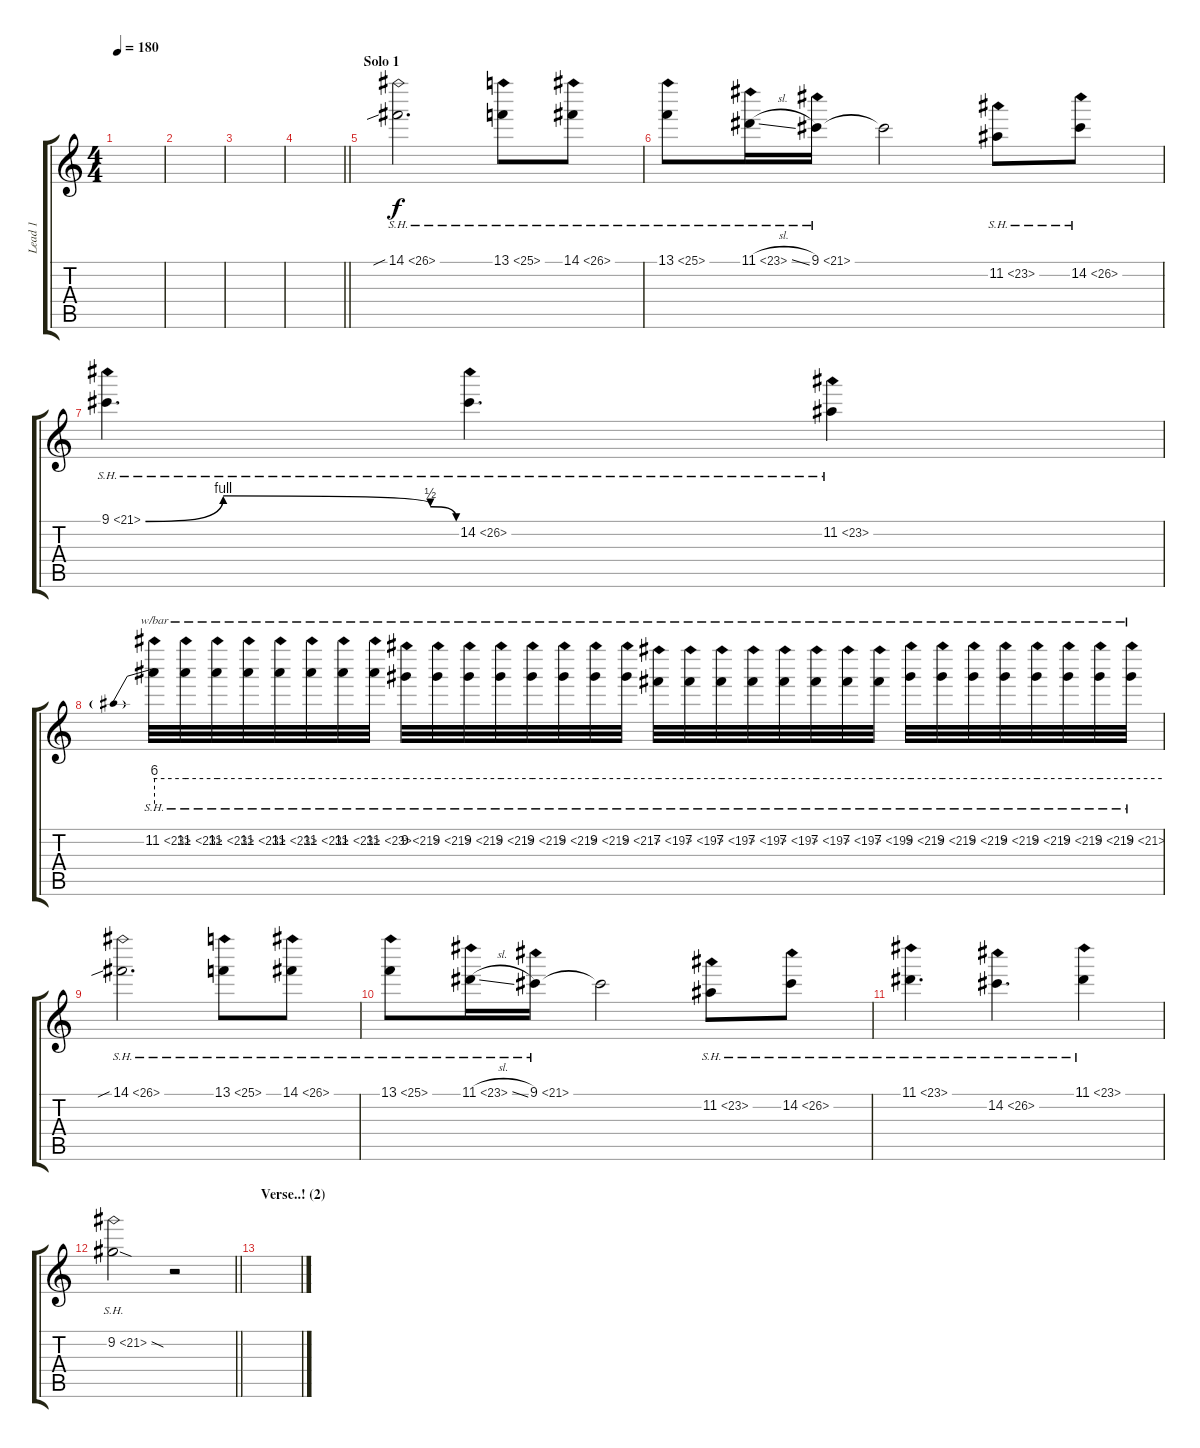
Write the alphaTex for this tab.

\track ("Lead 1" "Lead 1") {instrument overdrivenguitar}
\staff {score tabs}
\tuning (E4 B3 G3 D3 A2 E2) {hide}
\ts (4 4)
\tempo 180
\clef g2
\ks c
|
|
|
\barLineRight lightlight
|
\section ("" "Solo 1")
14.1{sh 12 sib}.2{d} 13.1{sh 12}.8 14.1{sh 12}.8 |
13.1{sh 12}.8 11.1{sh 12 sl}.16 9.1{sh 12}.16 9.1{t}.2 11.2{sh 12}.8 14.2{sh 12}.8 |
9.1{be (custom 0 0 15 4 55 2 60 0) sh 12}.4{d} 14.2{sh 12}.4{d} 11.2{sh 12}.4 |
11.2{sh 12}.32{tbe (predive default 0 24 60 24)} 11.2{sh 12}.32{tbe (hold default 0 24 60 24)} 11.2{sh 12}.32{tbe (hold default 0 24 60 24)} 11.2{sh 12}.32{tbe (hold default 0 24 60 24)} 11.2{sh 12}.32{tbe (hold default 0 24 60 24)} 11.2{sh 12}.32{tbe (hold default 0 24 60 24)} 11.2{sh 12}.32{tbe (hold default 0 24 60 24)} 11.2{sh 12}.32{tbe (hold default 0 24 60 24)} 9.2{sh 12}.32{tbe (hold default 0 24 60 24)} 9.2{sh 12}.32{tbe (hold default 0 24 60 24)} 9.2{sh 12}.32{tbe (hold default 0 24 60 24)} 9.2{sh 12}.32{tbe (hold default 0 24 60 24)} 9.2{sh 12}.32{tbe (hold default 0 24 60 24)} 9.2{sh 12}.32{tbe (hold default 0 24 60 24)} 9.2{sh 12}.32{tbe (hold default 0 24 60 24)} 9.2{sh 12}.32{tbe (hold default 0 24 60 24)} 7.2{sh 12}.32{tbe (hold default 0 24 60 24)} 7.2{sh 12}.32{tbe (hold default 0 24 60 24)} 7.2{sh 12}.32{tbe (hold default 0 24 60 24)} 7.2{sh 12}.32{tbe (hold default 0 24 60 24)} 7.2{sh 12}.32{tbe (hold default 0 24 60 24)} 7.2{sh 12}.32{tbe (hold default 0 24 60 24)} 7.2{sh 12}.32{tbe (hold default 0 24 60 24)} 7.2{sh 12}.32{tbe (hold default 0 24 60 24)} 9.2{sh 12}.32{tbe (hold default 0 24 60 24)} 9.2{sh 12}.32{tbe (hold default 0 24 60 24)} 9.2{sh 12}.32{tbe (hold default 0 24 60 24)} 9.2{sh 12}.32{tbe (hold default 0 24 60 24)} 9.2{sh 12}.32{tbe (hold default 0 24 60 24)} 9.2{sh 12}.32{tbe (hold default 0 24 60 24)} 9.2{sh 12}.32{tbe (hold default 0 24 60 24)} 9.2{sh 12}.32{tbe (hold default 0 24 60 24)} |
14.1{sh 12 sib}.2{d} 13.1{sh 12}.8 14.1{sh 12}.8 |
13.1{sh 12}.8 11.1{sh 12 sl}.16 9.1{sh 12}.16 9.1{t}.2 11.2{sh 12}.8 14.2{sh 12}.8 |
11.1{sh 12}.4{d} 14.2{sh 12}.4{d} 11.1{sh 12}.4 |
\barLineRight lightlight
9.2{sh 12 sod}.2 r.2 |
\section ("" "Verse..! (2)")
